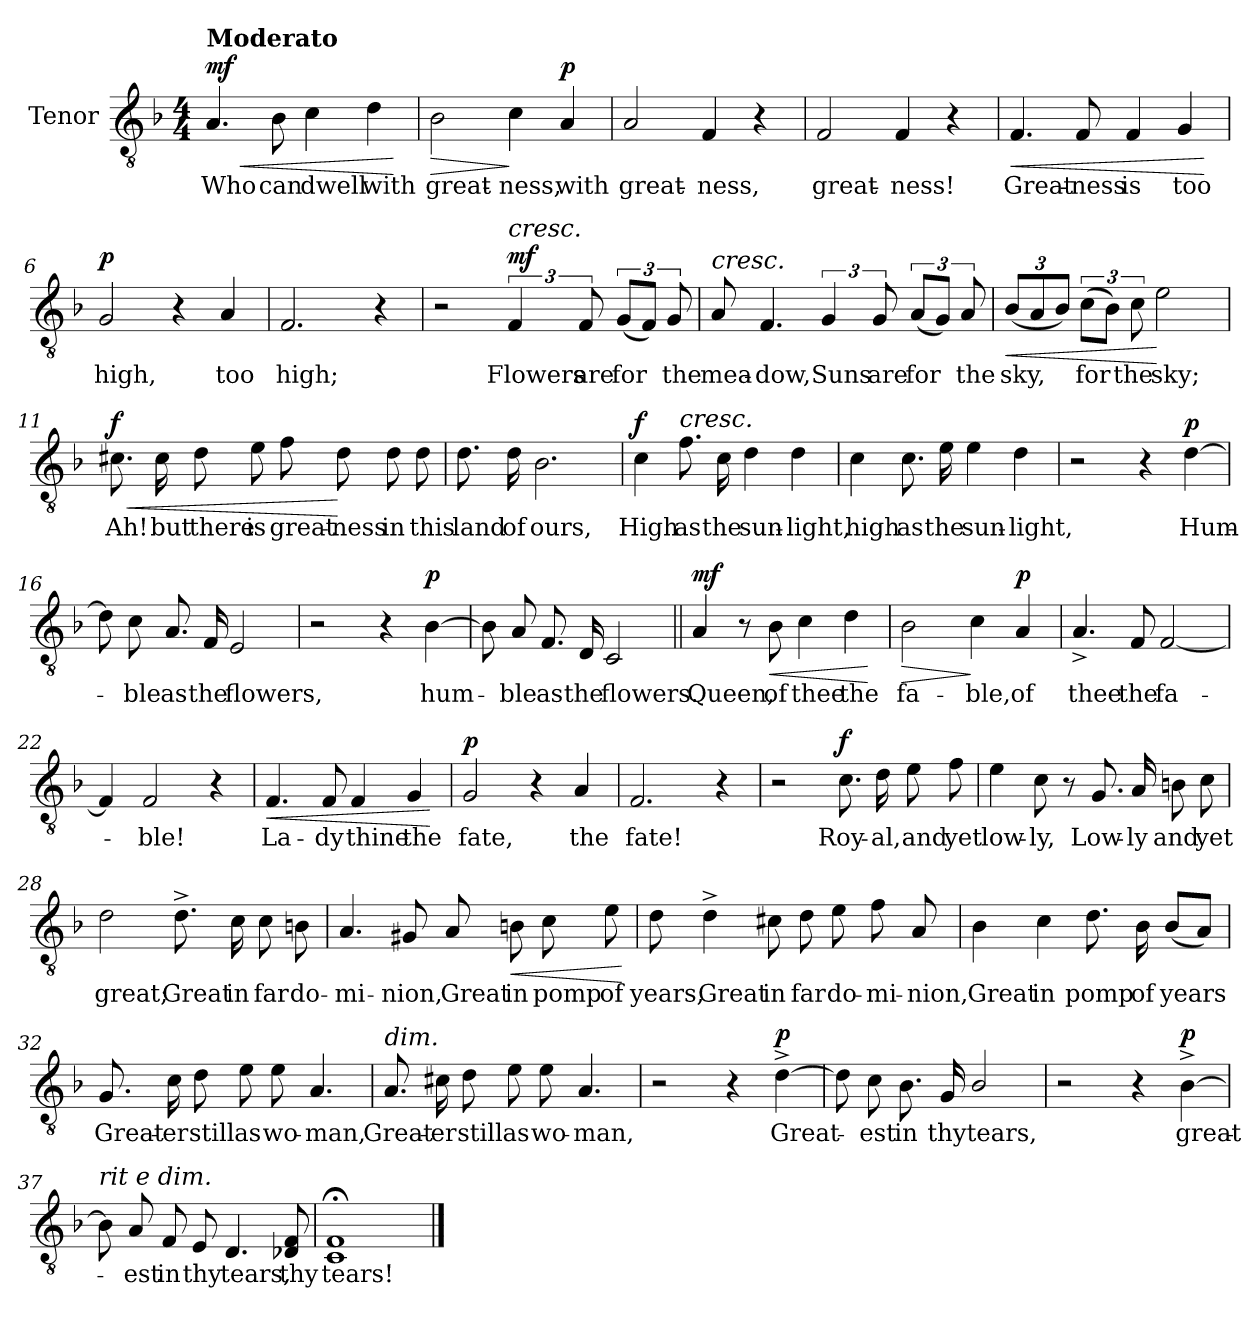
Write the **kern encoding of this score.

**kern	**text	**dynam
*part1	*part1	*part1
*staff1	*staff1	*staff1
*I"Tenor	*	*
*clefGv2	*	*
*k[b-]	*	*
*M4/4	*	*
=1	=1	=1
!LO:TX:a:B:t=Moderato	!	!
!	!LO:LY:b	!LO:HP:b
!	!	!LO:DY:n=1:a
4.A/	Who	< mf
!	!LO:LY:b	!
8B-\	can	.
!	!LO:LY:b	!
4c\	dwell	.
!	!LO:LY:b	!
4d\	with	.
.	.	[
=2	=2	=2
!	!LO:LY:b	!LO:HP:b
2B-\	great-	>
!	!LO:LY:b	!
4c\	-ness,	]
!	!LO:LY:b	!LO:DY:a
4A/	with	p
=3	=3	=3
!	!LO:LY:b	!
2A/	great-	.
!	!LO:LY:b	!
4F/	-ness,	.
4r	.	.
=4	=4	=4
!	!LO:LY:b	!
2F/	great-	.
!	!LO:LY:b	!
4F/	-ness!	.
4r	.	.
!!LO:LB:g=z
=5	=5	=5
!	!LO:LY:b	!LO:HP:b
4.F/	Great-	<
!	!LO:LY:b	!
8F/	-ness	.
!	!LO:LY:b	!
4F/	is	.
!	!LO:LY:b	!
4G/	too	.
.	.	[
=6	=6	=6
!	!LO:LY:b	!LO:DY:a
2G/	high,	p
4r	.	.
!	!LO:LY:b	!
4A/	too	.
=7	=7	=7
!	!LO:LY:b	!
2.F/	high;	.
4r	.	.
=8	=8	=8
2r	.	.
!LO:TX:a:i:t=cresc.	!	!
!	!LO:LY:b	!LO:DY:a
6F/	Flowers	mf
!	!LO:LY:b	!
12F/	are	.
!	!LO:LY:b	!
(<12G/L	for	.
12F/J)	.	.
!	!LO:LY:b	!
12G/	the	.
!!LO:LB:g=z
=9	=9	=9
!LO:TX:a:i:t=cresc.	!	!
!	!LO:LY:b	!
8A/	mea-	.
!	!LO:LY:b	!
4.F/	-dow,	.
!	!LO:LY:b	!
6G/	Suns	.
!	!LO:LY:b	!
12G/	are	.
!	!LO:LY:b	!
(<12A/L	for	.
12G/J)	.	.
!	!LO:LY:b	!
12A/	the	.
=10	=10	=10
*Xbrackettup	*	*
!	!LO:LY:b	!LO:HP:b
(<12B-/L	sky,	<
12A/	.	.
12B-/J)	.	.
*brackettup	*	*
!	!LO:LY:b	!
(>12c\L	for	.
12B-\J)	.	.
!	!LO:LY:b	!
12c\	the	.
!	!LO:LY:b	!
2e\	sky;	[
=11	=11	=11
!	!LO:LY:b	!LO:HP:b
!	!	!LO:DY:n=1:a
8.c#X\	Ah!	< f
!	!LO:LY:b	!
16c#\	but	.
!	!LO:LY:b	!
8d\	there	.
!	!LO:LY:b	!
8e\	is	.
!	!LO:LY:b	!
8f\	great-	.
!	!LO:LY:b	!
8d\	-ness	[
!	!LO:LY:b	!
8d\	in	.
!	!LO:LY:b	!
8d\	this	.
!!LO:LB:g=z
=12	=12	=12
!	!LO:LY:b	!
8.d\	land	.
!	!LO:LY:b	!
16d\	of	.
!	!LO:LY:b	!
2.B-\	ours,	.
=13	=13	=13
!	!LO:LY:b	!LO:DY:a
4c\	High	f
!LO:TX:a:i:t=cresc.	!	!
!	!LO:LY:b	!
8.f\	as	.
!	!LO:LY:b	!
16c\	the	.
!	!LO:LY:b	!
4d\	sun-	.
!	!LO:LY:b	!
4d\	-light,	.
=14	=14	=14
!	!LO:LY:b	!
4c\	high	.
!	!LO:LY:b	!
8.c\	as	.
!	!LO:LY:b	!
16e\	the	.
!	!LO:LY:b	!
4e\	sun-	.
!	!LO:LY:b	!
4d\	-light,	.
=15	=15	=15
2r	.	.
4r	.	.
!	!LO:LY:b	!LO:DY:a
[4d\	Hum-	p
!!LO:LB:g=z
=16	=16	=16
8d\]	.	.
!	!LO:LY:b	!
8c\	-ble	.
!	!LO:LY:b	!
8.A/	as	.
!	!LO:LY:b	!
16F/	the	.
!	!LO:LY:b	!
2E/	flowers,	.
=17	=17	=17
2r	.	.
4r	.	.
!	!LO:LY:b	!LO:DY:a
[4B-\	hum-	p
=18	=18	=18
8B-\]	.	.
!	!LO:LY:b	!
8A/	-ble	.
!	!LO:LY:b	!
8.F/	as	.
!	!LO:LY:b	!
16D/	the	.
!	!LO:LY:b	!
2C/	flowers.	.
=19||	=19||	=19||
!	!LO:LY:b	!LO:DY:a
4A/	Queen,	mf
8r	.	.
!	!LO:LY:b	!LO:HP:b
8B-\	of	<
!	!LO:LY:b	!
4c\	thee	.
!	!LO:LY:b	!
4d\	the	.
.	.	[
!!LO:LB:g=z
=20	=20	=20
!	!LO:LY:b	!LO:HP:b
2B-\	fa-	>
!	!LO:LY:b	!
4c\	-ble,	]
!	!LO:LY:b	!LO:DY:a
4A/	of	p
=21	=21	=21
!	!LO:LY:b	!
4.A^/	thee	.
!	!LO:LY:b	!
8F/	the	.
!	!LO:LY:b	!
[2F/	fa-	.
=22	=22	=22
4F/]	.	.
!	!LO:LY:b	!
2F/	-ble!	.
4r	.	.
=23	=23	=23
!	!LO:LY:b	!LO:HP:b
4.F/	La-	<
!	!LO:LY:b	!
8F/	-dy	.
!	!LO:LY:b	!
4F/	thine	.
!	!LO:LY:b	!
4G/	the	.
.	.	[
=24	=24	=24
!	!LO:LY:b	!LO:DY:a
2G/	fate,	p
4r	.	.
!	!LO:LY:b	!
4A/	the	.
=25	=25	=25
!	!LO:LY:b	!
2.F/	fate!	.
4r	.	.
!!LO:LB:g=z
=26	=26	=26
2r	.	.
!	!LO:LY:b	!LO:DY:a
8.c\	Roy-	f
!	!LO:LY:b	!
16d\	-al,	.
!	!LO:LY:b	!
8e\	and	.
!	!LO:LY:b	!
8f\	yet	.
=27	=27	=27
!	!LO:LY:b	!
4e\	low-	.
!	!LO:LY:b	!
8c\	-ly,	.
8r	.	.
!	!LO:LY:b	!
8.G/	Low-	.
!	!LO:LY:b	!
16A/	-ly	.
!	!LO:LY:b	!
8Bn\	and	.
!	!LO:LY:b	!
8c\	yet	.
=28	=28	=28
!	!LO:LY:b	!
2d\	great;	.
!	!LO:LY:b	!
8.d^\	Great	.
!	!LO:LY:b	!
16c\	in	.
!	!LO:LY:b	!
8c\	far	.
!	!LO:LY:b	!
8Bn\	do-	.
!!LO:LB:g=z
=29	=29	=29
!	!LO:LY:b	!
4.A/	-mi-	.
!	!LO:LY:b	!
8G#X/	-nion,	.
!	!LO:LY:b	!
8A/	Great	.
!	!LO:LY:b	!LO:HP:b
8Bn\	in	<
!	!LO:LY:b	!
8c\	pomp	.
!	!LO:LY:b	!
8e\	of	.
.	.	[
=30	=30	=30
!	!LO:LY:b	!
8d\	years,	.
!	!LO:LY:b	!
4d^\	Great	.
!	!LO:LY:b	!
8c#X\	in	.
!	!LO:LY:b	!
8d\	far	.
!	!LO:LY:b	!
8e\	do-	.
!	!LO:LY:b	!
8f\	-mi-	.
!	!LO:LY:b	!
8A/	-nion,	.
=31	=31	=31
!	!LO:LY:b	!
4B-\	Great	.
!	!LO:LY:b	!
4c\	in	.
!	!LO:LY:b	!
8.d\	pomp	.
!	!LO:LY:b	!
16B-\	of	.
!	!LO:LY:b	!
(<8B-/L	years	.
8A/J)	.	.
!!LO:LB:g=z
=32	=32	=32
!	!LO:LY:b	!
8.G/	Great-	.
!	!LO:LY:b	!
16c\	-er	.
!	!LO:LY:b	!
8d\	still	.
!	!LO:LY:b	!
8e\	as	.
!	!LO:LY:b	!
8e\	wo-	.
!	!LO:LY:b	!
4.A/	-man,	.
=33	=33	=33
!LO:TX:a:i:t=dim.	!	!
!	!LO:LY:b	!
8.A/	Great-	.
!	!LO:LY:b	!
16c#X\	-er	.
!	!LO:LY:b	!
8d\	still	.
!	!LO:LY:b	!
8e\	as	.
!	!LO:LY:b	!
8e\	wo-	.
!	!LO:LY:b	!
4.A/	-man,	.
=34	=34	=34
2r	.	.
4r	.	.
!	!LO:LY:b	!LO:DY:a
[4d^\	Great-	p
!!LO:PB:g=z
=35	=35	=35
8d\]	.	.
!	!LO:LY:b	!
8c\	-est	.
!	!LO:LY:b	!
8.B-\	in	.
!	!LO:LY:b	!
16G/	thy	.
!	!LO:LY:b	!
2B-/	tears,	.
=36	=36	=36
2r	.	.
4r	.	.
!	!LO:LY:b	!LO:DY:a
[4B-^\	great-	p
=37	=37	=37
!LO:TX:a:i:t=rit e dim.	!	!
8B-\]	.	.
!	!LO:LY:b	!
8A/	-est	.
!	!LO:LY:b	!
8F/	in	.
!	!LO:LY:b	!
8E/	thy	.
!	!LO:LY:b	!
4.D/	tears,	.
!	!LO:LY:b	!
8D-X/ 8F/	thy	.
=38	=38	=38
!	!LO:LY:b	!
1C;< 1F;<	tears!	.
==	==	==
*-	*-	*-
